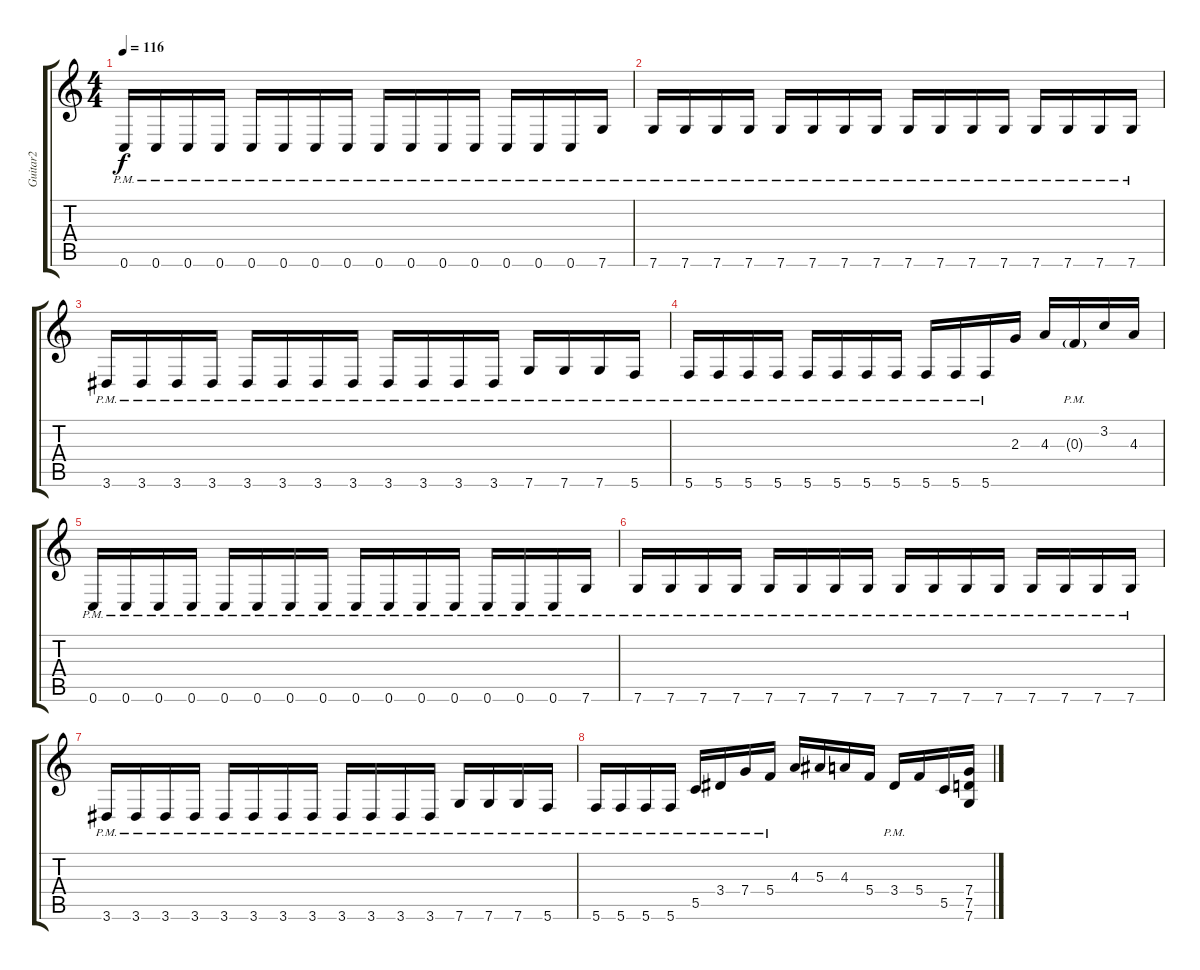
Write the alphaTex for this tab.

\track ("Guitar2" "Guitar2") {instrument distortionguitar}
\staff {score tabs}
\tuning (D4 A3 F3 C3 G2 C2) {hide}
\ts (4 4)
\tempo 116
\clef g2
\ks c
0.6{pm}.16{dy f} 0.6{pm}.16 0.6{pm}.16 0.6{pm}.16 0.6{pm}.16 0.6{pm}.16 0.6{pm}.16 0.6{pm}.16 0.6{pm}.16 0.6{pm}.16 0.6{pm}.16 0.6{pm}.16 0.6{pm}.16 0.6{pm}.16 0.6{pm}.16 7.6{pm}.16 |
7.6{pm}.16 7.6{pm}.16 7.6{pm}.16 7.6{pm}.16 7.6{pm}.16 7.6{pm}.16 7.6{pm}.16 7.6{pm}.16 7.6{pm}.16 7.6{pm}.16 7.6{pm}.16 7.6{pm}.16 7.6{pm}.16 7.6{pm}.16 7.6{pm}.16 7.6{pm}.16 |
3.6{pm}.16 3.6{pm}.16 3.6{pm}.16 3.6{pm}.16 3.6{pm}.16 3.6{pm}.16 3.6{pm}.16 3.6{pm}.16 3.6{pm}.16 3.6{pm}.16 3.6{pm}.16 3.6{pm}.16 7.6{pm}.16 7.6{pm}.16 7.6{pm}.16 5.6{pm}.16 |
5.6{pm}.16 5.6{pm}.16 5.6{pm}.16 5.6{pm}.16 5.6{pm}.16 5.6{pm}.16 5.6{pm}.16 5.6{pm}.16 5.6{pm}.16 5.6{pm}.16 5.6{pm}.16 2.3.16 4.3.16 0.3{g pm}.16 3.2.16 4.3.16 |
0.6{pm}.16 0.6{pm}.16 0.6{pm}.16 0.6{pm}.16 0.6{pm}.16 0.6{pm}.16 0.6{pm}.16 0.6{pm}.16 0.6{pm}.16 0.6{pm}.16 0.6{pm}.16 0.6{pm}.16 0.6{pm}.16 0.6{pm}.16 0.6{pm}.16 7.6{pm}.16 |
7.6{pm}.16 7.6{pm}.16 7.6{pm}.16 7.6{pm}.16 7.6{pm}.16 7.6{pm}.16 7.6{pm}.16 7.6{pm}.16 7.6{pm}.16 7.6{pm}.16 7.6{pm}.16 7.6{pm}.16 7.6{pm}.16 7.6{pm}.16 7.6{pm}.16 7.6{pm}.16 |
3.6{pm}.16 3.6{pm}.16 3.6{pm}.16 3.6{pm}.16 3.6{pm}.16 3.6{pm}.16 3.6{pm}.16 3.6{pm}.16 3.6{pm}.16 3.6{pm}.16 3.6{pm}.16 3.6{pm}.16 7.6{pm}.16 7.6{pm}.16 7.6{pm}.16 5.6{pm}.16 |
5.6{pm}.16 5.6{pm}.16 5.6{pm}.16 5.6{pm}.16 5.5{pm}.16 3.4{pm}.16 7.4{pm}.16 5.4{pm}.16 4.3.16 5.3.16 4.3.16 5.4.16 3.4{pm}.16 5.4.16 5.5.16 (7.4 7.5 7.6).16
